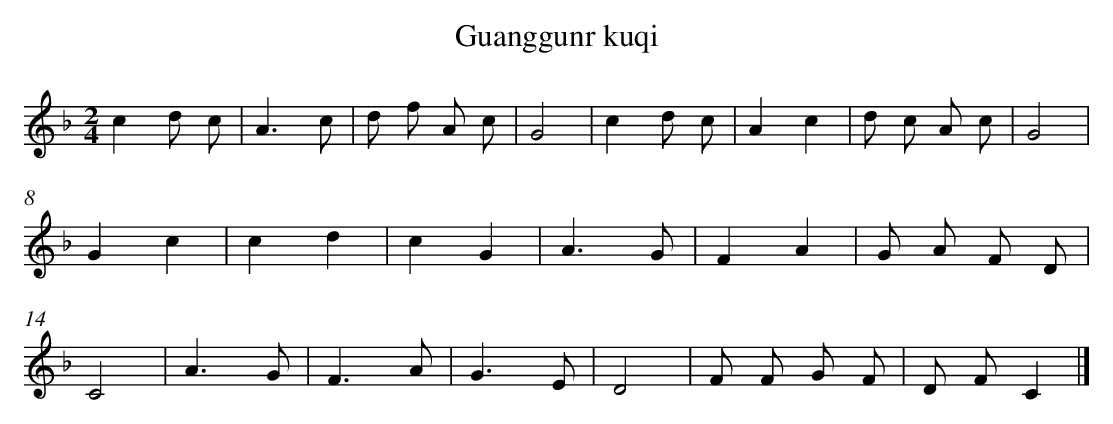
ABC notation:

X:1
T: Guanggunr kuqi
L: 1/8
M: 2/4
K: F
c2d c [I:setbarnb 1]|
A3c |
d f A c |
G4 |
c2d c |
A2c2 |
d c A c |
G4 |
G2c2 |
c2d2 |
c2G2 |
A3G |
F2A2 |
G A F D |
C4 |
A3G |
F3A |
G3E |
D4 |
F F G F |
D FC2 |]
